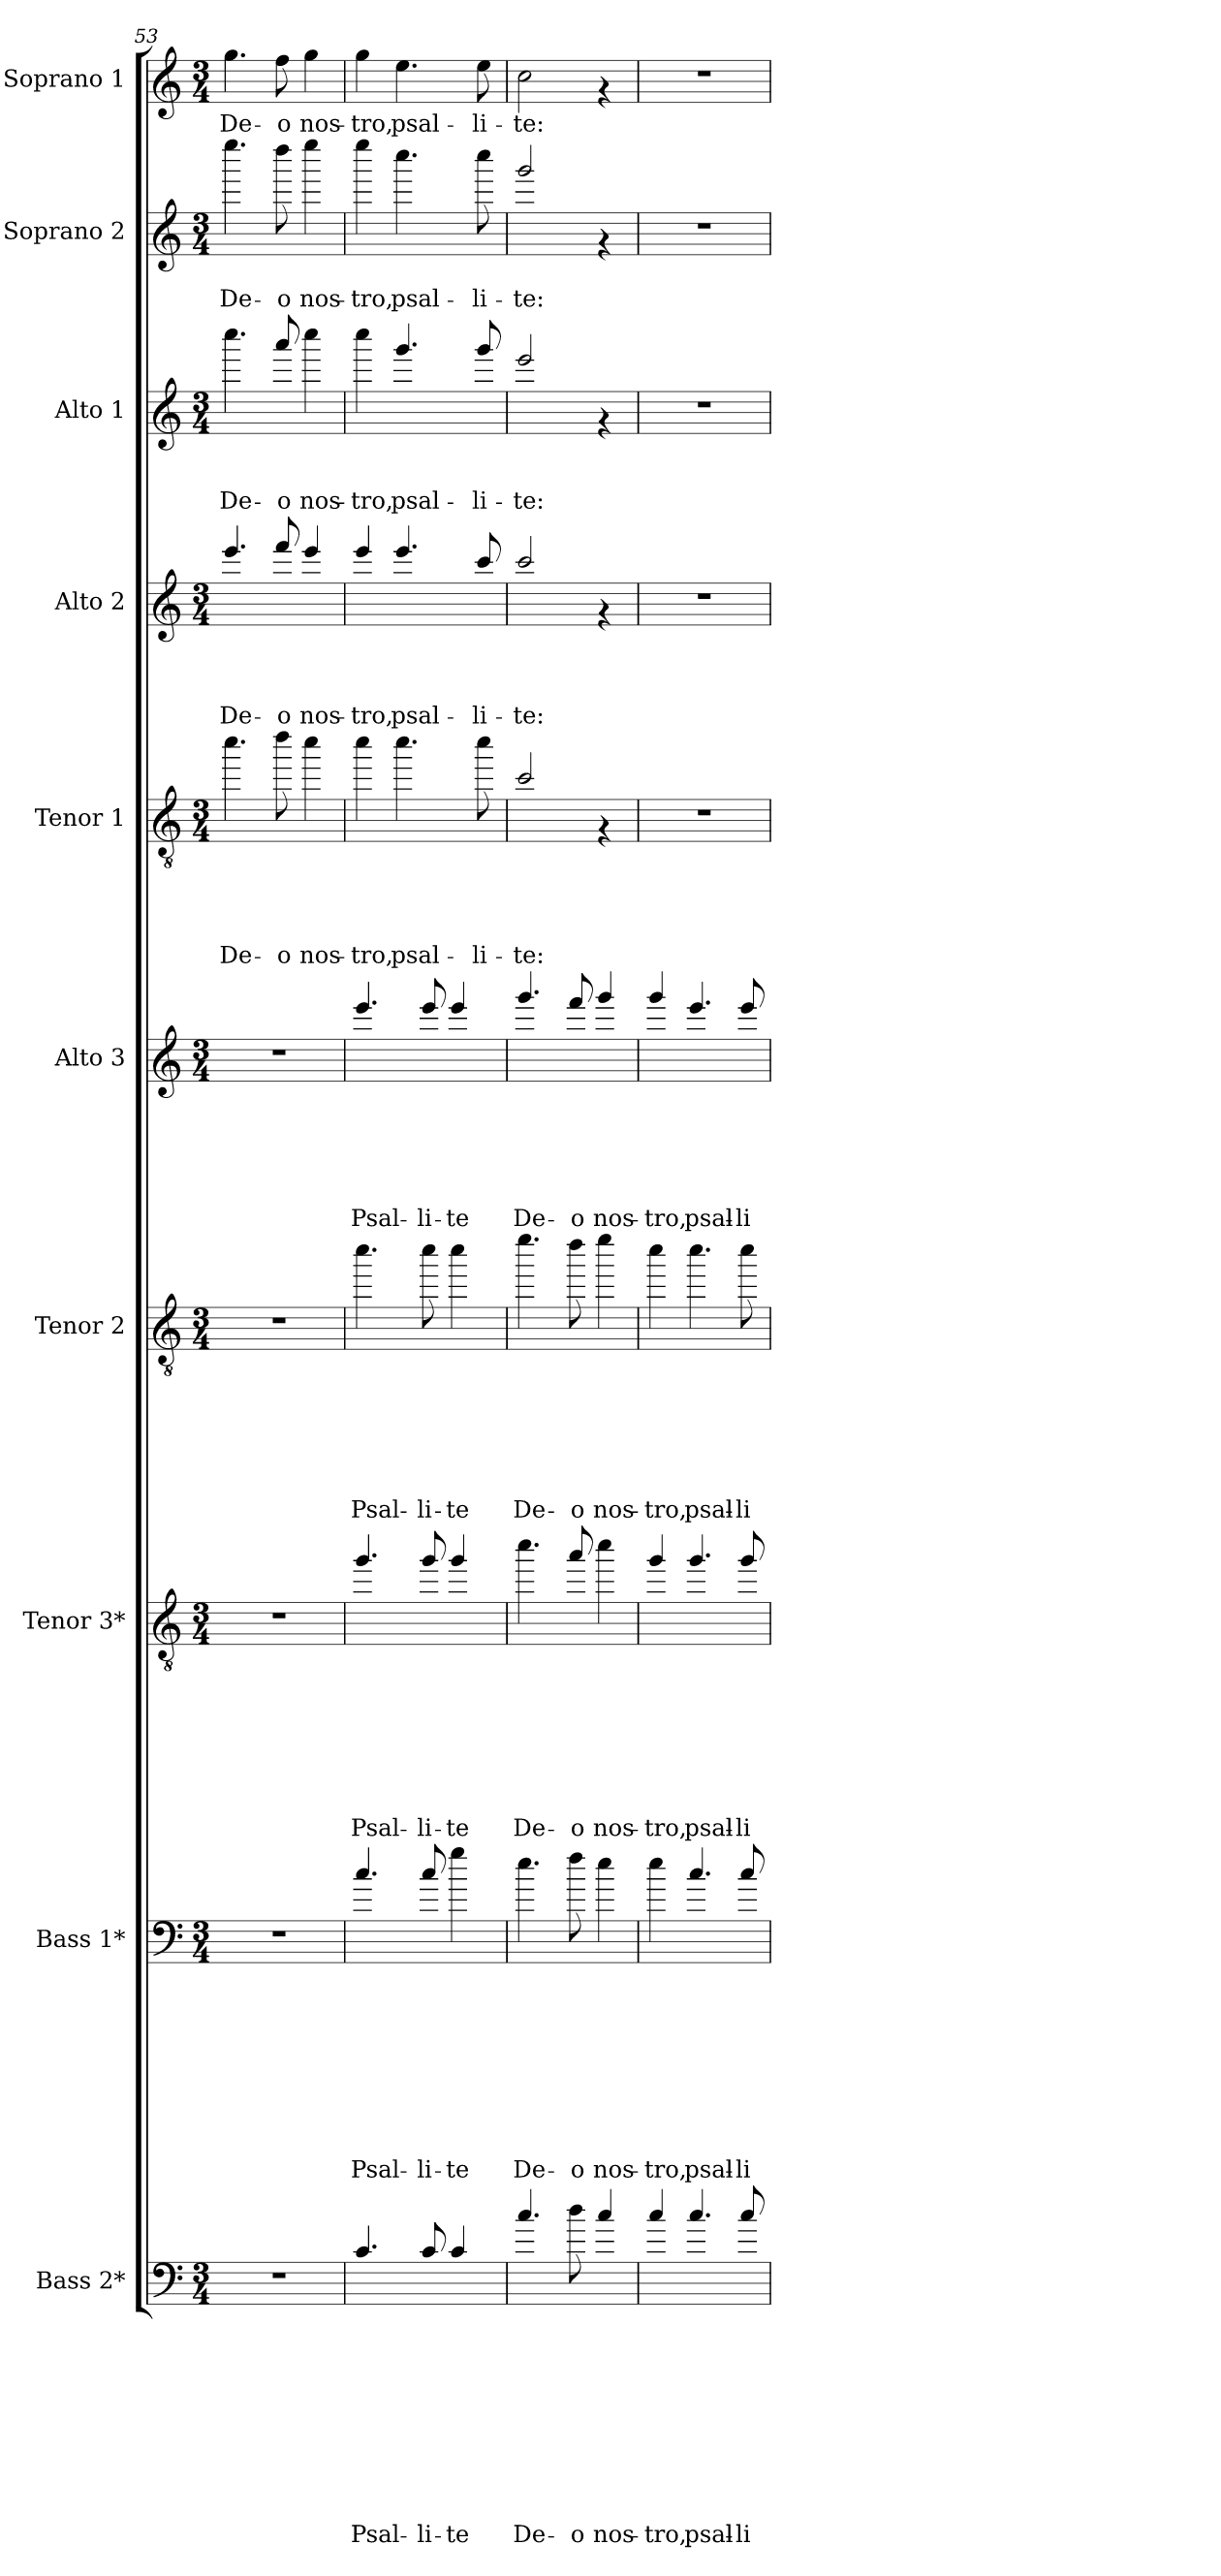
**kern	**text	**text	**text	**text	**text	**text	**text	**text	**text	**text	**kern	**text	**text	**text	**text	**text	**text	**text	**text	**text	**kern	**text	**text	**text	**text	**text	**text	**text	**text	**kern	**text	**text	**text	**text	**text	**text	**text	**kern	**text	**text	**text	**text	**text	**text	**kern	**text	**text	**text	**text	**text	**kern	**text	**text	**text	**text	**kern	**text	**text	**text	**kern	**text	**text	**kern	**text
*part10	*part10	*part10	*part10	*part10	*part10	*part10	*part10	*part10	*part10	*part10	*part9	*part9	*part9	*part9	*part9	*part9	*part9	*part9	*part9	*part9	*part8	*part8	*part8	*part8	*part8	*part8	*part8	*part8	*part8	*part7	*part7	*part7	*part7	*part7	*part7	*part7	*part7	*part6	*part6	*part6	*part6	*part6	*part6	*part6	*part5	*part5	*part5	*part5	*part5	*part5	*part4	*part4	*part4	*part4	*part4	*part3	*part3	*part3	*part3	*part2	*part2	*part2	*part1	*part1
*staff10	*staff10	*staff10	*staff10	*staff10	*staff10	*staff10	*staff10	*staff10	*staff10	*staff10	*staff9	*staff9	*staff9	*staff9	*staff9	*staff9	*staff9	*staff9	*staff9	*staff9	*staff8	*staff8	*staff8	*staff8	*staff8	*staff8	*staff8	*staff8	*staff8	*staff7	*staff7	*staff7	*staff7	*staff7	*staff7	*staff7	*staff7	*staff6	*staff6	*staff6	*staff6	*staff6	*staff6	*staff6	*staff5	*staff5	*staff5	*staff5	*staff5	*staff5	*staff4	*staff4	*staff4	*staff4	*staff4	*staff3	*staff3	*staff3	*staff3	*staff2	*staff2	*staff2	*staff1	*staff1
*I"Bass 2*	*	*	*	*	*	*	*	*	*	*	*I"Bass 1*	*	*	*	*	*	*	*	*	*	*I"Tenor 3*	*	*	*	*	*	*	*	*	*I"Tenor 2	*	*	*	*	*	*	*	*I"Alto 3	*	*	*	*	*	*	*I"Tenor 1	*	*	*	*	*	*I"Alto 2	*	*	*	*	*I"Alto 1	*	*	*	*I"Soprano 2	*	*	*I"Soprano 1	*
*I'B.	*	*	*	*	*	*	*	*	*	*	*I'B.	*	*	*	*	*	*	*	*	*	*I'T.	*	*	*	*	*	*	*	*	*I'T.	*	*	*	*	*	*	*	*I'A.	*	*	*	*	*	*	*I'T.	*	*	*	*	*	*I'A.	*	*	*	*	*I'A.	*	*	*	*I'S.	*	*	*I'S.	*
*clefF4	*	*	*	*	*	*	*	*	*	*	*clefF4	*	*	*	*	*	*	*	*	*	*clefGv2	*	*	*	*	*	*	*	*	*clefGv2	*	*	*	*	*	*	*	*clefG2	*	*	*	*	*	*	*clefGv2	*	*	*	*	*	*clefG2	*	*	*	*	*clefG2	*	*	*	*clefG2	*	*	*clefG2	*
*k[]	*	*	*	*	*	*	*	*	*	*	*k[]	*	*	*	*	*	*	*	*	*	*k[]	*	*	*	*	*	*	*	*	*k[]	*	*	*	*	*	*	*	*k[]	*	*	*	*	*	*	*k[]	*	*	*	*	*	*k[]	*	*	*	*	*k[]	*	*	*	*k[]	*	*	*k[]	*
*C:	*	*	*	*	*	*	*	*	*	*	*C:	*	*	*	*	*	*	*	*	*	*C:	*	*	*	*	*	*	*	*	*C:	*	*	*	*	*	*	*	*C:	*	*	*	*	*	*	*C:	*	*	*	*	*	*C:	*	*	*	*	*C:	*	*	*	*C:	*	*	*C:	*
*M3/4	*	*	*	*	*	*	*	*	*	*	*M3/4	*	*	*	*	*	*	*	*	*	*M3/4	*	*	*	*	*	*	*	*	*M3/4	*	*	*	*	*	*	*	*M3/4	*	*	*	*	*	*	*M3/4	*	*	*	*	*	*M3/4	*	*	*	*	*M3/4	*	*	*	*M3/4	*	*	*M3/4	*
=53	=53	=53	=53	=53	=53	=53	=53	=53	=53	=53	=53	=53	=53	=53	=53	=53	=53	=53	=53	=53	=53	=53	=53	=53	=53	=53	=53	=53	=53	=53	=53	=53	=53	=53	=53	=53	=53	=53	=53	=53	=53	=53	=53	=53	=53	=53	=53	=53	=53	=53	=53	=53	=53	=53	=53	=53	=53	=53	=53	=53	=53	=53	=53	=53
!	!	!	!	!	!	!	!	!	!	!	!	!	!	!	!	!	!	!	!	!	!	!	!	!	!	!	!	!	!	!	!	!	!	!	!	!	!	!	!	!	!	!	!	!	!	!	!	!	!	!LO:LY:b	!	!	!	!	!LO:LY:b	!	!	!	!LO:LY:b	!	!	!LO:LY:b	!	!LO:LY:b
2.r	.	.	.	.	.	.	.	.	.	.	2.r	.	.	.	.	.	.	.	.	.	2.r	.	.	.	.	.	.	.	.	2.r	.	.	.	.	.	.	.	2.r	.	.	.	.	.	.	4.ccc\	.	.	.	.	De-	4.eee/	.	.	.	De-	4.cccc\	.	.	De-	4.eeee\	.	De-	4.gg\	De-
!	!	!	!	!	!	!	!	!	!	!	!	!	!	!	!	!	!	!	!	!	!	!	!	!	!	!	!	!	!	!	!	!	!	!	!	!	!	!	!	!	!	!	!	!	!	!	!	!	!	!LO:LY:b	!	!	!	!	!LO:LY:b	!	!	!	!LO:LY:b	!	!	!LO:LY:b	!	!LO:LY:b
.	.	.	.	.	.	.	.	.	.	.	.	.	.	.	.	.	.	.	.	.	.	.	.	.	.	.	.	.	.	.	.	.	.	.	.	.	.	.	.	.	.	.	.	.	8ddd\	.	.	.	.	-o	8fff/	.	.	.	-o	8aaa/	.	.	-o	8dddd\	.	-o	8ff\	-o
!	!	!	!	!	!	!	!	!	!	!	!	!	!	!	!	!	!	!	!	!	!	!	!	!	!	!	!	!	!	!	!	!	!	!	!	!	!	!	!	!	!	!	!	!	!	!	!	!	!	!LO:LY:b	!	!	!	!	!LO:LY:b	!	!	!	!LO:LY:b	!	!	!LO:LY:b	!	!LO:LY:b
.	.	.	.	.	.	.	.	.	.	.	.	.	.	.	.	.	.	.	.	.	.	.	.	.	.	.	.	.	.	.	.	.	.	.	.	.	.	.	.	.	.	.	.	.	4ccc\	.	.	.	.	nos-	4eee/	.	.	.	nos-	4cccc\	.	.	nos-	4eeee\	.	nos-	4gg\	nos-
=54	=54	=54	=54	=54	=54	=54	=54	=54	=54	=54	=54	=54	=54	=54	=54	=54	=54	=54	=54	=54	=54	=54	=54	=54	=54	=54	=54	=54	=54	=54	=54	=54	=54	=54	=54	=54	=54	=54	=54	=54	=54	=54	=54	=54	=54	=54	=54	=54	=54	=54	=54	=54	=54	=54	=54	=54	=54	=54	=54	=54	=54	=54	=54	=54
!	!	!	!	!	!	!	!	!	!	!LO:LY:b:rj	!	!	!	!	!	!	!	!	!	!LO:LY:b	!	!	!	!	!	!	!	!	!LO:LY:b	!	!	!	!	!	!	!	!LO:LY:b	!	!	!	!	!	!	!LO:LY:b	!	!	!	!	!	!LO:LY:b	!	!	!	!	!LO:LY:b	!	!	!	!LO:LY:b	!	!	!LO:LY:b	!	!LO:LY:b
4.c/	.	.	.	.	.	.	.	.	.	-Psal-	4.cc/	.	.	.	.	.	.	.	.	Psal-	4.gg/	.	.	.	.	.	.	.	Psal-	4.ccc\	.	.	.	.	.	.	Psal-	4.eee/	.	.	.	.	.	Psal-	4ccc\	.	.	.	.	-tro,	4eee/	.	.	.	-tro,	4cccc\	.	.	-tro,	4eeee\	.	-tro,	4gg\	-tro,
!	!	!	!	!	!	!	!	!	!	!	!	!	!	!	!	!	!	!	!	!	!	!	!	!	!	!	!	!	!	!	!	!	!	!	!	!	!	!	!	!	!	!	!	!	!	!	!	!	!	!LO:LY:b	!	!	!	!	!LO:LY:b	!	!	!	!LO:LY:b	!	!	!LO:LY:b	!	!LO:LY:b
.	.	.	.	.	.	.	.	.	.	.	.	.	.	.	.	.	.	.	.	.	.	.	.	.	.	.	.	.	.	.	.	.	.	.	.	.	.	.	.	.	.	.	.	.	4.ccc\	.	.	.	.	psal-	4.eee/	.	.	.	psal-	4.ggg/	.	.	psal-	4.cccc\	.	psal-	4.ee\	psal-
!	!	!	!	!	!	!	!	!	!	!LO:LY:b:rj	!	!	!	!	!	!	!	!	!	!LO:LY:b	!	!	!	!	!	!	!	!	!LO:LY:b	!	!	!	!	!	!	!	!LO:LY:b	!	!	!	!	!	!	!LO:LY:b	!	!	!	!	!	!	!	!	!	!	!	!	!	!	!	!	!	!	!	!
8c/	.	.	.	.	.	.	.	.	.	-li-	8cc/	.	.	.	.	.	.	.	.	-li-	8gg/	.	.	.	.	.	.	.	-li-	8ccc\	.	.	.	.	.	.	-li-	8eee/	.	.	.	.	.	-li-	.	.	.	.	.	.	.	.	.	.	.	.	.	.	.	.	.	.	.	.
!	!	!	!	!	!	!	!	!	!	!LO:LY:b:rj	!	!	!	!	!	!	!	!	!	!LO:LY:b	!	!	!	!	!	!	!	!	!LO:LY:b	!	!	!	!	!	!	!	!LO:LY:b	!	!	!	!	!	!	!LO:LY:b	!	!	!	!	!	!	!	!	!	!	!	!	!	!	!	!	!	!	!	!
4c/	.	.	.	.	.	.	.	.	.	-te	4gg\	.	.	.	.	.	.	.	.	-te	4gg/	.	.	.	.	.	.	.	-te	4ccc\	.	.	.	.	.	.	-te	4eee/	.	.	.	.	.	-te	.	.	.	.	.	.	.	.	.	.	.	.	.	.	.	.	.	.	.	.
!	!	!	!	!	!	!	!	!	!	!	!	!	!	!	!	!	!	!	!	!	!	!	!	!	!	!	!	!	!	!	!	!	!	!	!	!	!	!	!	!	!	!	!	!	!	!	!	!	!	!LO:LY:b	!	!	!	!	!LO:LY:b	!	!	!	!LO:LY:b	!	!	!LO:LY:b	!	!LO:LY:b
.	.	.	.	.	.	.	.	.	.	.	.	.	.	.	.	.	.	.	.	.	.	.	.	.	.	.	.	.	.	.	.	.	.	.	.	.	.	.	.	.	.	.	.	.	8ccc\	.	.	.	.	-li-	8ccc/	.	.	.	-li-	8ggg/	.	.	-li-	8cccc\	.	-li-	8ee\	-li-
!!LO:PB:g=z
=55	=55	=55	=55	=55	=55	=55	=55	=55	=55	=55	=55	=55	=55	=55	=55	=55	=55	=55	=55	=55	=55	=55	=55	=55	=55	=55	=55	=55	=55	=55	=55	=55	=55	=55	=55	=55	=55	=55	=55	=55	=55	=55	=55	=55	=55	=55	=55	=55	=55	=55	=55	=55	=55	=55	=55	=55	=55	=55	=55	=55	=55	=55	=55	=55
!	!	!	!	!	!	!	!	!	!	!LO:LY:b:rj	!	!	!	!	!	!	!	!	!	!LO:LY:b	!	!	!	!	!	!	!	!	!LO:LY:b	!	!	!	!	!	!	!	!LO:LY:b	!	!	!	!	!	!	!LO:LY:b	!	!	!	!	!	!LO:LY:b	!	!	!	!	!LO:LY:b	!	!	!	!LO:LY:b	!	!	!LO:LY:b	!	!LO:LY:b
4.cc/	.	.	.	.	.	.	.	.	.	De-	4.ee\	.	.	.	.	.	.	.	.	De-	4.ccc\	.	.	.	.	.	.	.	De-	4.eee\	.	.	.	.	.	.	De-	4.ggg/	.	.	.	.	.	De-	2cc/	.	.	.	.	-te:	2ccc/	.	.	.	-te:	2eee/	.	.	-te:	2ggg/	.	-te:	2cc\	-te:
!	!	!	!	!	!	!	!	!	!	!LO:LY:b:rj	!	!	!	!	!	!	!	!	!	!LO:LY:b	!	!	!	!	!	!	!	!	!LO:LY:b	!	!	!	!	!	!	!	!LO:LY:b	!	!	!	!	!	!	!LO:LY:b	!	!	!	!	!	!	!	!	!	!	!	!	!	!	!	!	!	!	!	!
8dd\	.	.	.	.	.	.	.	.	.	-o	8ff\	.	.	.	.	.	.	.	.	-o	8aa/	.	.	.	.	.	.	.	-o	8ddd\	.	.	.	.	.	.	-o	8fff/	.	.	.	.	.	-o	.	.	.	.	.	.	.	.	.	.	.	.	.	.	.	.	.	.	.	.
!	!	!	!	!	!	!	!	!	!	!LO:LY:b:rj	!	!	!	!	!	!	!	!	!	!LO:LY:b	!	!	!	!	!	!	!	!	!LO:LY:b	!	!	!	!	!	!	!	!LO:LY:b	!	!	!	!	!	!	!LO:LY:b	!	!	!	!	!	!	!	!	!	!	!	!	!	!	!	!	!	!	!	!
4cc/	.	.	.	.	.	.	.	.	.	nos-	4ee\	.	.	.	.	.	.	.	.	nos-	4ccc\	.	.	.	.	.	.	.	nos-	4eee\	.	.	.	.	.	.	nos-	4ggg/	.	.	.	.	.	nos-	4rF	.	.	.	.	.	4rf	.	.	.	.	4rf	.	.	.	4rf	.	.	4rf	.
=56	=56	=56	=56	=56	=56	=56	=56	=56	=56	=56	=56	=56	=56	=56	=56	=56	=56	=56	=56	=56	=56	=56	=56	=56	=56	=56	=56	=56	=56	=56	=56	=56	=56	=56	=56	=56	=56	=56	=56	=56	=56	=56	=56	=56	=56	=56	=56	=56	=56	=56	=56	=56	=56	=56	=56	=56	=56	=56	=56	=56	=56	=56	=56	=56
!	!	!	!	!	!	!	!	!	!	!LO:LY:b:rj	!	!	!	!	!	!	!	!	!	!LO:LY:b	!	!	!	!	!	!	!	!	!LO:LY:b	!	!	!	!	!	!	!	!LO:LY:b	!	!	!	!	!	!	!LO:LY:b	!	!	!	!	!	!	!	!	!	!	!	!	!	!	!	!	!	!	!	!
4cc/	.	.	.	.	.	.	.	.	.	-tro,	4ee\	.	.	.	.	.	.	.	.	-tro,	4gg/	.	.	.	.	.	.	.	-tro,	4ccc\	.	.	.	.	.	.	-tro,	4ggg/	.	.	.	.	.	-tro,	2.r	.	.	.	.	.	2.r	.	.	.	.	2.r	.	.	.	2.r	.	.	2.r	.
!	!	!	!	!	!	!	!	!	!	!LO:LY:b:rj	!	!	!	!	!	!	!	!	!	!LO:LY:b	!	!	!	!	!	!	!	!	!LO:LY:b	!	!	!	!	!	!	!	!LO:LY:b	!	!	!	!	!	!	!LO:LY:b	!	!	!	!	!	!	!	!	!	!	!	!	!	!	!	!	!	!	!	!
4.cc/	.	.	.	.	.	.	.	.	.	psal-	4.cc/	.	.	.	.	.	.	.	.	psal-	4.gg/	.	.	.	.	.	.	.	psal-	4.ccc\	.	.	.	.	.	.	psal-	4.eee/	.	.	.	.	.	psal-	.	.	.	.	.	.	.	.	.	.	.	.	.	.	.	.	.	.	.	.
!	!	!	!	!	!	!	!	!	!	!LO:LY:b:rj	!	!	!	!	!	!	!	!	!	!LO:LY:b	!	!	!	!	!	!	!	!	!LO:LY:b	!	!	!	!	!	!	!	!LO:LY:b	!	!	!	!	!	!	!LO:LY:b	!	!	!	!	!	!	!	!	!	!	!	!	!	!	!	!	!	!	!	!
8cc/	.	.	.	.	.	.	.	.	.	-li-	8cc/	.	.	.	.	.	.	.	.	-li-	8gg/	.	.	.	.	.	.	.	-li-	8ccc\	.	.	.	.	.	.	-li-	8eee/	.	.	.	.	.	-li-	.	.	.	.	.	.	.	.	.	.	.	.	.	.	.	.	.	.	.	.
=	=	=	=	=	=	=	=	=	=	=	=	=	=	=	=	=	=	=	=	=	=	=	=	=	=	=	=	=	=	=	=	=	=	=	=	=	=	=	=	=	=	=	=	=	=	=	=	=	=	=	=	=	=	=	=	=	=	=	=	=	=	=	=	=
*-	*-	*-	*-	*-	*-	*-	*-	*-	*-	*-	*-	*-	*-	*-	*-	*-	*-	*-	*-	*-	*-	*-	*-	*-	*-	*-	*-	*-	*-	*-	*-	*-	*-	*-	*-	*-	*-	*-	*-	*-	*-	*-	*-	*-	*-	*-	*-	*-	*-	*-	*-	*-	*-	*-	*-	*-	*-	*-	*-	*-	*-	*-	*-	*-
